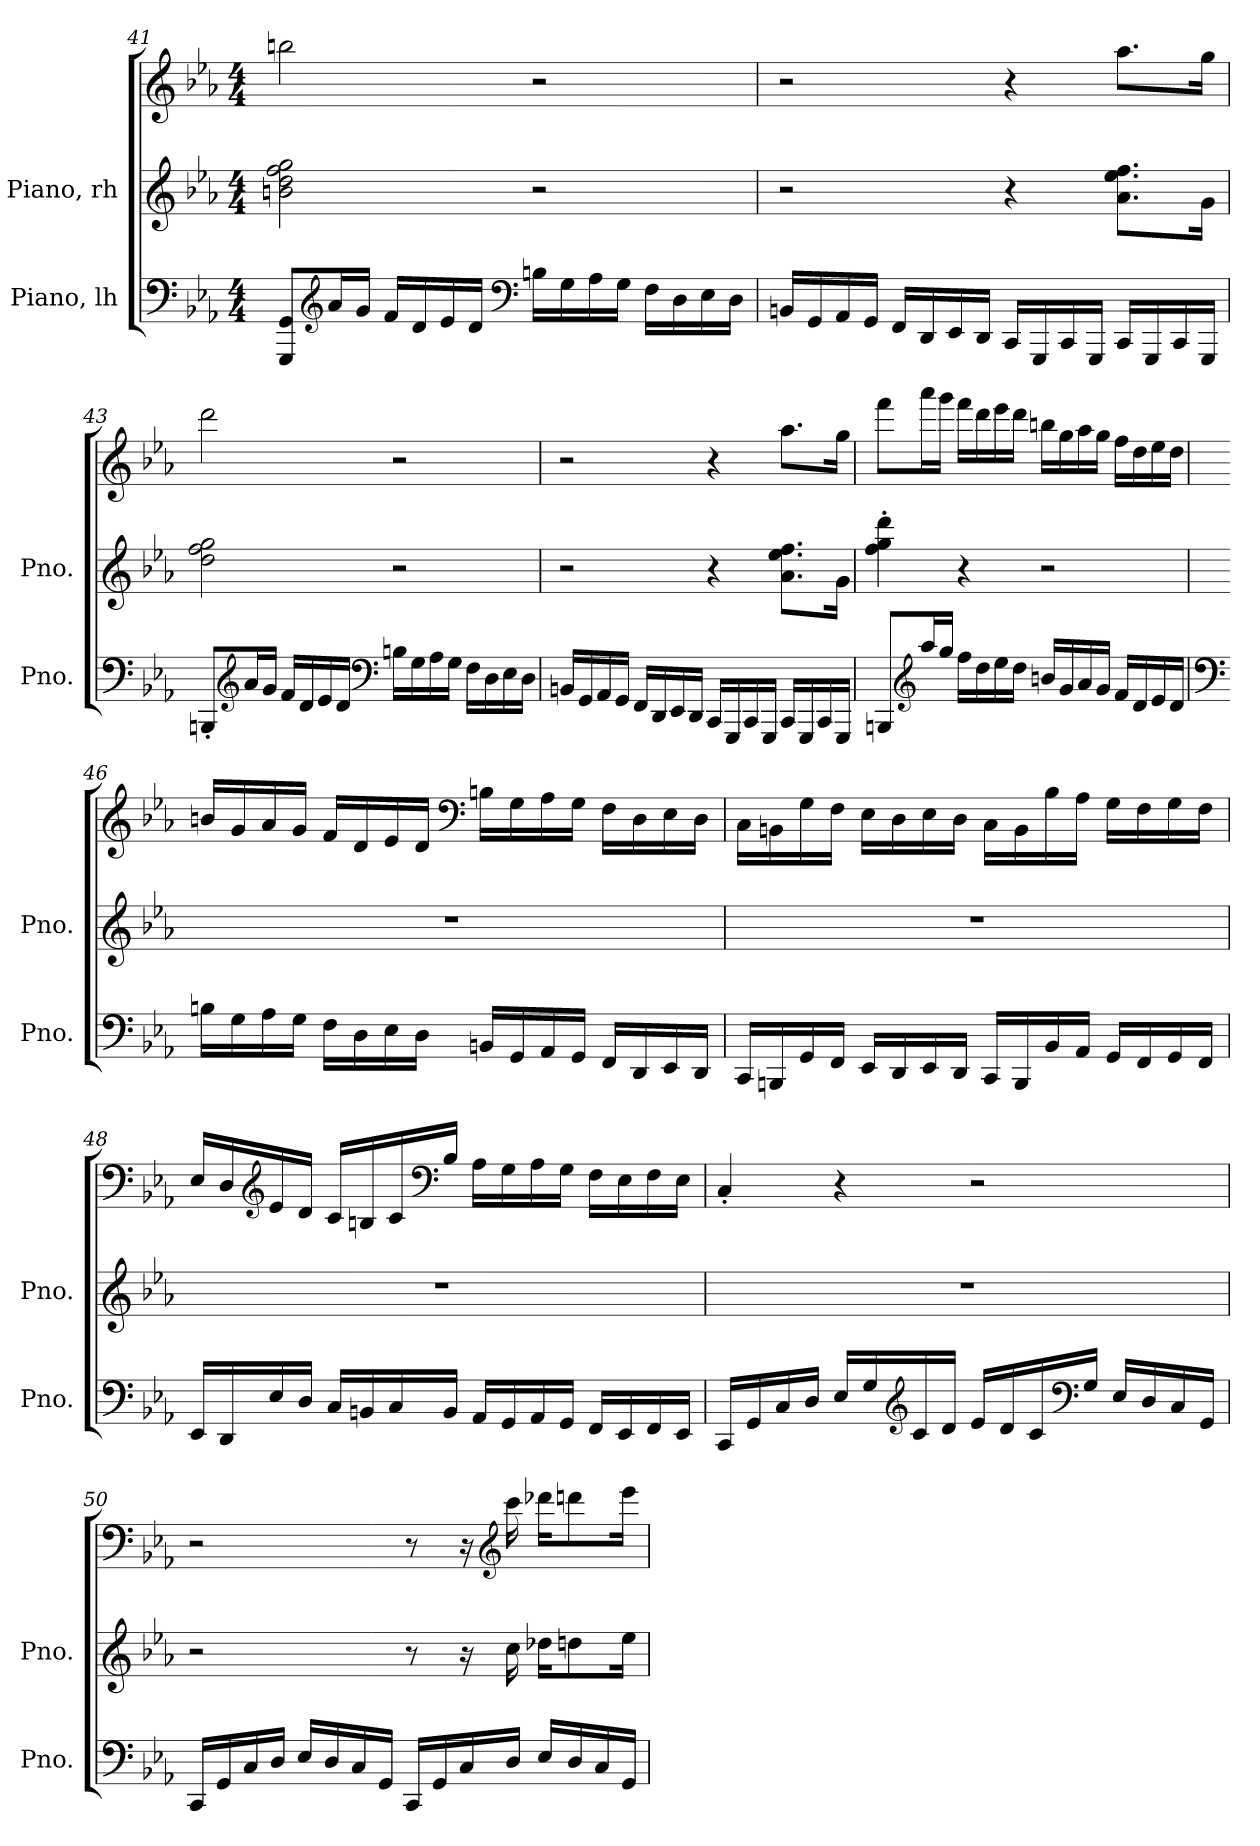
**kern	**kern	**kern
*part2	*part1	*part1
*staff3	*staff2	*staff1
*I"Piano, lh	*I"Piano, rh	*
*I'Pno.	*I'Pno.	*
*clefF4	*clefG2	*clefG2
*k[b-e-a-]	*k[b-e-a-]	*k[b-e-a-]
*M4/4	*M4/4	*M4/4
=41	=41	=41
8GGG/ 8GG/L	2bn\ 2dd\ 2ff\ 2gg\	2bbn\
*clefG2	*	*
16a-/L	.	.
16g/JJ	.	.
16f/LL	.	.
16d/	.	.
16e-/	.	.
16d/JJ	.	.
*clefF4	*	*
16Bn\LL	2r	2r
16G\	.	.
16A-\	.	.
16G\JJ	.	.
16F\LL	.	.
16D\	.	.
16E-\	.	.
16D\JJ	.	.
!!LO:LB:g=z
=42	=42	=42
16BBn/LL	2r	2r
16GG/	.	.
16AA-/	.	.
16GG/JJ	.	.
16FF/LL	.	.
16DD/	.	.
16EE-/	.	.
16DD/JJ	.	.
16CC/LL	4r	4r
16GGG/	.	.
16CC/	.	.
16GGG/JJ	.	.
16CC/LL	8.a-\ 8.ee-\ 8.ff\L	8.aa-\L
16GGG/	.	.
16CC/	.	.
16GGG/JJ	16g\Jk	16gg\Jk
=43	=43	=43
8BBBn'/L	2dd\ 2ff\ 2gg\	2ddd\
*clefG2	*	*
16a-/L	.	.
16g/JJ	.	.
16f/LL	.	.
16d/	.	.
16e-/	.	.
16d/JJ	.	.
*clefF4	*	*
16Bn\LL	2r	2r
16G\	.	.
16A-\	.	.
16G\JJ	.	.
16F\LL	.	.
16D\	.	.
16E-\	.	.
16D\JJ	.	.
!!LO:LB:g=z
=44	=44	=44
16BBn/LL	2r	2r
16GG/	.	.
16AA-/	.	.
16GG/JJ	.	.
16FF/LL	.	.
16DD/	.	.
16EE-/	.	.
16DD/JJ	.	.
16CC/LL	4r	4r
16GGG/	.	.
16CC/	.	.
16GGG/JJ	.	.
16CC/LL	8.a-\ 8.ee-\ 8.ff\L	8.aa-\L
16GGG/	.	.
16CC/	.	.
16GGG/JJ	16g\Jk	16gg\Jk
=45	=45	=45
8BBBn/L	4ff\' 4gg\' 4ddd\'	8fff\L
*clefG2	*	*
16aa-/L	.	16aaa-\L
16gg/JJ	.	16ggg\JJ
16ff\LL	4r	16fff\LL
16dd\	.	16ddd\
16ee-\	.	16eee-\
16dd\JJ	.	16ddd\JJ
16bn/LL	2r	16bbn\LL
16g/	.	16gg\
16a-/	.	16aa-\
16g/JJ	.	16gg\JJ
16f/LL	.	16ff\LL
16d/	.	16dd\
16e-/	.	16ee-\
16d/JJ	.	16dd\JJ
!!LO:PB:g=z
=46	=46	=46
*clefF4	*	*
16Bn\LL	1r	16bn/LL
16G\	.	16g/
16A-\	.	16a-/
16G\JJ	.	16g/JJ
16F\LL	.	16f/LL
16D\	.	16d/
16E-\	.	16e-/
16D\JJ	.	16d/JJ
*	*	*clefF4
16BBn/LL	.	16Bn\LL
16GG/	.	16G\
16AA-/	.	16A-\
16GG/JJ	.	16G\JJ
16FF/LL	.	16F\LL
16DD/	.	16D\
16EE-/	.	16E-\
16DD/JJ	.	16D\JJ
=47	=47	=47
16CC/LL	1r	16C\LL
16BBBn/	.	16BBn\
16GG/	.	16G\
16FF/JJ	.	16F\JJ
16EE-/LL	.	16E-\LL
16DD/	.	16D\
16EE-/	.	16E-\
16DD/JJ	.	16D\JJ
16CC/LL	.	16C\LL
16BBB/	.	16BB\
16BB-/	.	16B-\
16AA-/JJ	.	16A-\JJ
16GG/LL	.	16G\LL
16FF/	.	16F\
16GG/	.	16G\
16FF/JJ	.	16F\JJ
!!LO:LB:g=z
=48	=48	=48
16EE-/LL	1r	16E-/LL
16DD/	.	16D/
*	*	*clefG2
16E-/	.	16e-/
16D/JJ	.	16d/JJ
16C/LL	.	16c/LL
16BBn/	.	16Bn/
16C/	.	16c/
*	*	*clefF4
16BB/JJ	.	16B/JJ
16AA-/LL	.	16A-\LL
16GG/	.	16G\
16AA-/	.	16A-\
16GG/JJ	.	16G\JJ
16FF/LL	.	16F\LL
16EE-/	.	16E-\
16FF/	.	16F\
16EE-/JJ	.	16E-\JJ
=49	=49	=49
16CC/LL	1r	4C'/
16GG/	.	.
16C/	.	.
16D/JJ	.	.
16E-/LL	.	4r
16G/	.	.
*clefG2	*	*
16c/	.	.
16d/JJ	.	.
16e-/LL	.	2r
16d/	.	.
16c/	.	.
*clefF4	*	*
16G/JJ	.	.
16E-/LL	.	.
16D/	.	.
16C/	.	.
16GG/JJ	.	.
!!LO:LB:g=z
=50	=50	=50
16CC/LL	2r	2r
16GG/	.	.
16C/	.	.
16D/JJ	.	.
16E-/LL	.	.
16D/	.	.
16C/	.	.
16GG/JJ	.	.
16CC/LL	8r	8r
16GG/	.	.
16C/	16r	16r
*	*	*clefG2
16D/JJ	16cc\	16ccc\
16E-/LL	16dd-X\KL	16ddd-X\KL
16D/	8ddn\	8dddn\
16C/	.	.
16GG/JJ	16ee-\Jk	16eee-\Jk
=	=	=
*-	*-	*-
